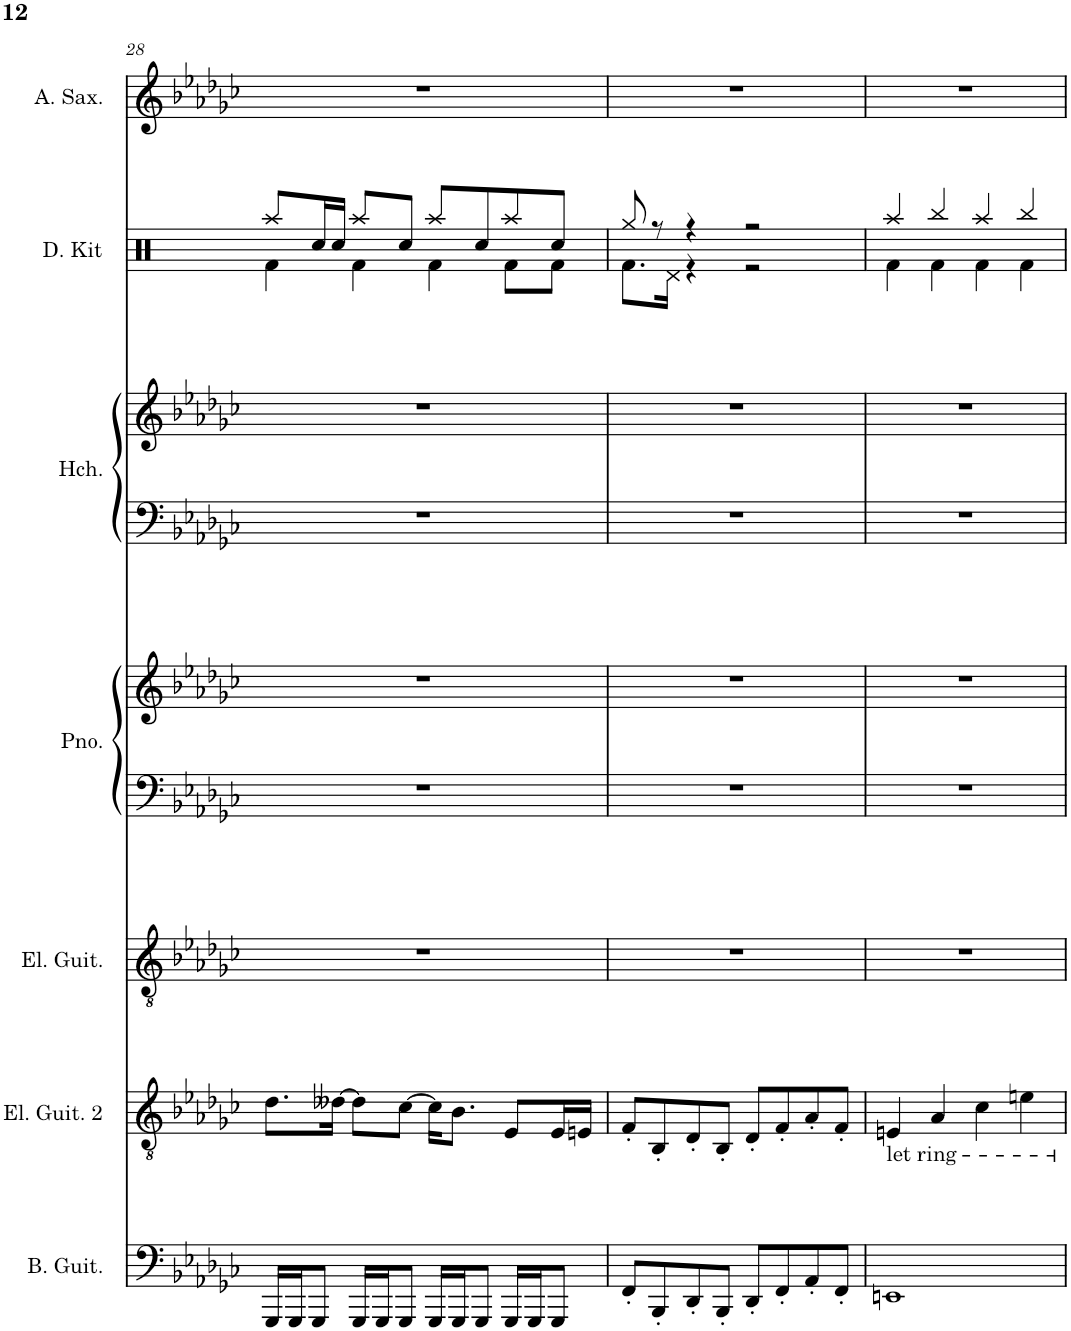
**kern	**kern	**kern	**kern	**kern	**kern	**kern	**kern	**kern
*part7	*part6	*part5	*part4	*part4	*part3	*part3	*part2	*part1
*staff9	*staff8	*staff7	*staff6	*staff5	*staff4	*staff3	*staff2	*staff1
*I"Bass Guitar	*I"Electric Guitar 2	*I"Electric Guitar	*I"Piano	*	*I"Harpsichord	*	*I"Drum Kit	*I"Alto Saxophone
*I'B. Guit.	*I'El. Guit. 2	*I'El. Guit.	*I'Pno.	*	*I'Hch.	*	*I'D. Kit	*I'A. Sax.
!!LO:PB:g=z
*clefF4	*clefGv2	*clefGv2	*clefF4	*clefG2	*clefF4	*clefG2	*clefX	*clefG2
*	*	*	*	*	*	*	*	*ITrd5c9
*k[b-e-a-d-g-c-]	*k[b-e-a-d-g-c-]	*k[b-e-a-d-g-c-]	*k[b-e-a-d-g-c-]	*k[b-e-a-d-g-c-]	*k[b-e-a-d-g-c-]	*k[b-e-a-d-g-c-]	*k[]	*k[b-e-a-d-g-c-]
*M4/4	*M4/4	*M4/4	*M4/4	*M4/4	*M4/4	*M4/4	*M4/4	*M4/4
=28	=28	=28	=28	=28	=28	=28	=28	=28
*	*	*	*	*	*	*	*^	*
16GGG-/LL	8.d-\L	1r	1r	1r	1r	1r	8Raa/L	4Rf\	1r
16GGG-/J	.	.	.	.	.	.	.	.	.
8GGG-/J	.	.	.	.	.	.	16Rcc/L	.	.
.	[16d--X\Jk	.	.	.	.	.	16Rcc/JJ	.	.
16GGG-/LL	8d--\L]	.	.	.	.	.	8Raa/L	4Rf\	.
16GGG-/J	.	.	.	.	.	.	.	.	.
8GGG-/J	[8c-\J	.	.	.	.	.	8Rcc/J	.	.
16GGG-/LL	16c-\KL]	.	.	.	.	.	8Raa/L	4Rf\	.
16GGG-/J	8.B-\J	.	.	.	.	.	.	.	.
8GGG-/J	.	.	.	.	.	.	8Rcc/	.	.
16GGG-/LL	8E-/L	.	.	.	.	.	8Raa/	8Rf\L	.
16GGG-/J	.	.	.	.	.	.	.	.	.
8GGG-/J	16E-/L	.	.	.	.	.	8Rcc/J	8Rf\J	.
.	16En/JJ	.	.	.	.	.	.	.	.
=29	=29	=29	=29	=29	=29	=29	=29	=29	=29
8FF'/L	8F'/L	1r	1r	1r	1r	1r	8Rgg/	8.Rf\L	1r
8BBB-'/	8BB-'/	.	.	.	.	.	8r	.	.
.	.	.	.	.	.	.	.	16Rd\Jk	.
8DD-'/	8D-'/	.	.	.	.	.	4r	4r	.
8BBB-'/J	8BB-'/J	.	.	.	.	.	.	.	.
8DD-'/L	8D-'/L	.	.	.	.	.	2r	2r	.
8FF'/	8F'/	.	.	.	.	.	.	.	.
8AA-'/	8A-'/	.	.	.	.	.	.	.	.
8FF'/J	8F'/J	.	.	.	.	.	.	.	.
=30	=30	=30	=30	=30	=30	=30	=30	=30	=30
!	!LO:TX:b:t=let ring	!	!	!	!	!	!	!	!
1EEn	4En/	1r	1r	1r	1r	1r	4Raa/	4Rf\	1r
.	4A-/	.	.	.	.	.	4Rbb/	4Rf\	.
.	4c-\	.	.	.	.	.	4Raa/	4Rf\	.
.	4en\	.	.	.	.	.	4Rbb/	4Rf\	.
*	*	*	*	*	*	*	*v	*v	*
=	=	=	=	=	=	=	=	=
*-	*-	*-	*-	*-	*-	*-	*-	*-
